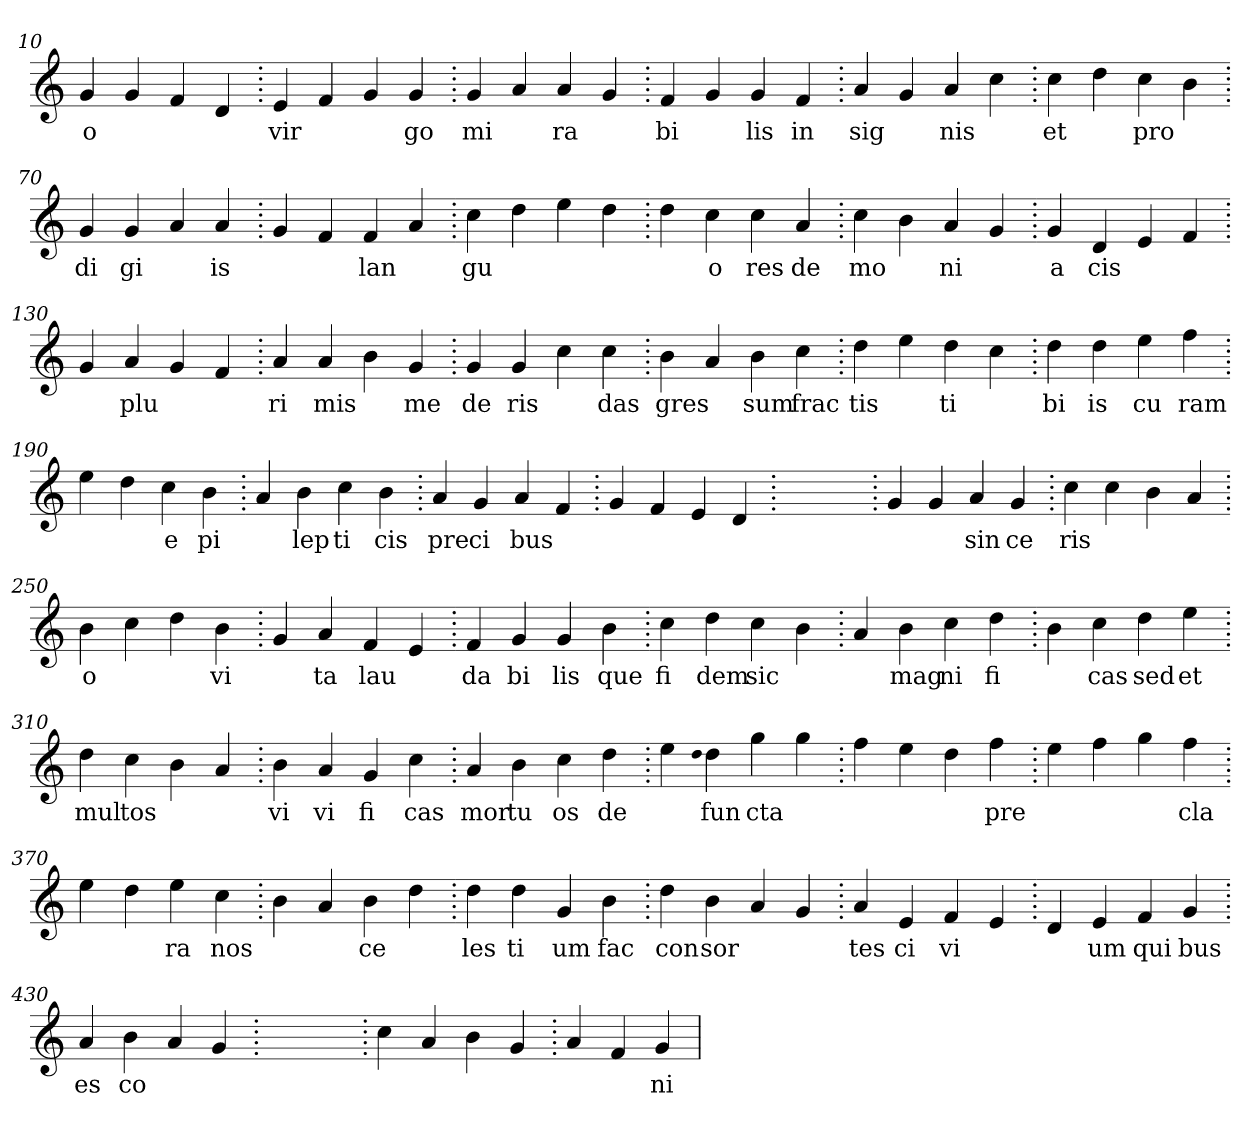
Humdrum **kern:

**kern	**text
*part1	*part1
*staff1	*staff1
*clefG2	*
=10.	=10.
4g	o
4g	.
4f	.
4d	.
=20.	=20.
4e	vir
4f	.
4g	.
4g	go
=30.	=30.
4g	mi
4a	.
4a	ra
4g	.
=40.	=40.
4f	bi
4g	.
4g	lis
4f	in
=50.	=50.
4a	sig
4g	.
4a	nis
4cc	.
=60.	=60.
4cc	et
4dd	.
4cc	pro
4b	.
=70.	=70.
4g	di
4g	gi
4a	.
4a	is
=80.	=80.
4g	.
4f	.
4f	lan
4a	.
=90.	=90.
4cc	gu
4dd	.
4ee	.
4dd	.
=100.	=100.
4dd	.
4cc	o
4cc	res
4a	de
=110.	=110.
4cc	mo
4b	.
4a	ni
4g	.
=120.	=120.
4g	a
4d	cis
4e	.
4f	.
=130.	=130.
4g	.
4a	plu
4g	.
4f	.
=140.	=140.
4a	ri
4a	mis
4b	.
4g	me
=150.	=150.
4g	de
4g	ris
4cc	.
4cc	das
=160.	=160.
4b	gres
4a	.
4b	sum
4cc	frac
=170.	=170.
4dd	tis
4ee	.
4dd	ti
4cc	.
=180.	=180.
4dd	bi
4dd	is
4ee	cu
4ff	ram
=190.	=190.
4ee	.
4dd	.
4cc	e
4b	pi
=200.	=200.
4a	.
4b	lep
4cc	ti
4b	cis
=210.	=210.
4a	pre
4g	ci
4a	bus
4f	.
=220.	=220.
4g	.
4f	.
4e	.
4d	.
=230.	=230.
1ryy	.
=230.	=230.
4g	.
4g	.
4a	sin
4g	ce
=240.	=240.
4cc	ris
4cc	.
4b	.
4a	.
=250.	=250.
4b	o
4cc	.
4dd	.
4b	vi
=260.	=260.
4g	.
4a	ta
4f	lau
4e	.
=270.	=270.
4f	da
4g	bi
4g	lis
4b	que
=280.	=280.
4cc	fi
4dd	dem
4cc	sic
4b	.
=290.	=290.
4a	.
4b	mag
4cc	ni
4dd	fi
=300.	=300.
4b	.
4cc	cas
4dd	sed
4ee	et
=310.	=310.
4dd	mul
4cc	tos
4b	.
4a	.
=320.	=320.
4b	vi
4a	vi
4g	fi
4cc	cas
=330.	=330.
4a	mor
4b	tu
4cc	os
4dd	de
=340.	=340.
4ee	.
qqdd	.
4dd	fun
4gg	cta
4gg	.
=350.	=350.
4ff	.
4ee	.
4dd	.
4ff	pre
=360.	=360.
4ee	.
4ff	.
4gg	.
4ff	cla
=370.	=370.
4ee	.
4dd	.
4ee	ra
4cc	nos
=380.	=380.
4b	.
4a	.
4b	ce
4dd	.
=390.	=390.
4dd	les
4dd	ti
4g	um
4b	fac
=400.	=400.
4dd	con
4b	sor
4a	.
4g	.
=410.	=410.
4a	tes
4e	ci
4f	vi
4e	.
=420.	=420.
4d	.
4e	um
4f	qui
4g	bus
=430.	=430.
4a	es
4b	co
4a	.
4g	.
=440.	=440.
1ryy	.
=440.	=440.
4cc	.
4a	.
4b	.
4g	.
=450.	=450.
4a	.
4f	.
4g	ni
=	=
*-	*-
